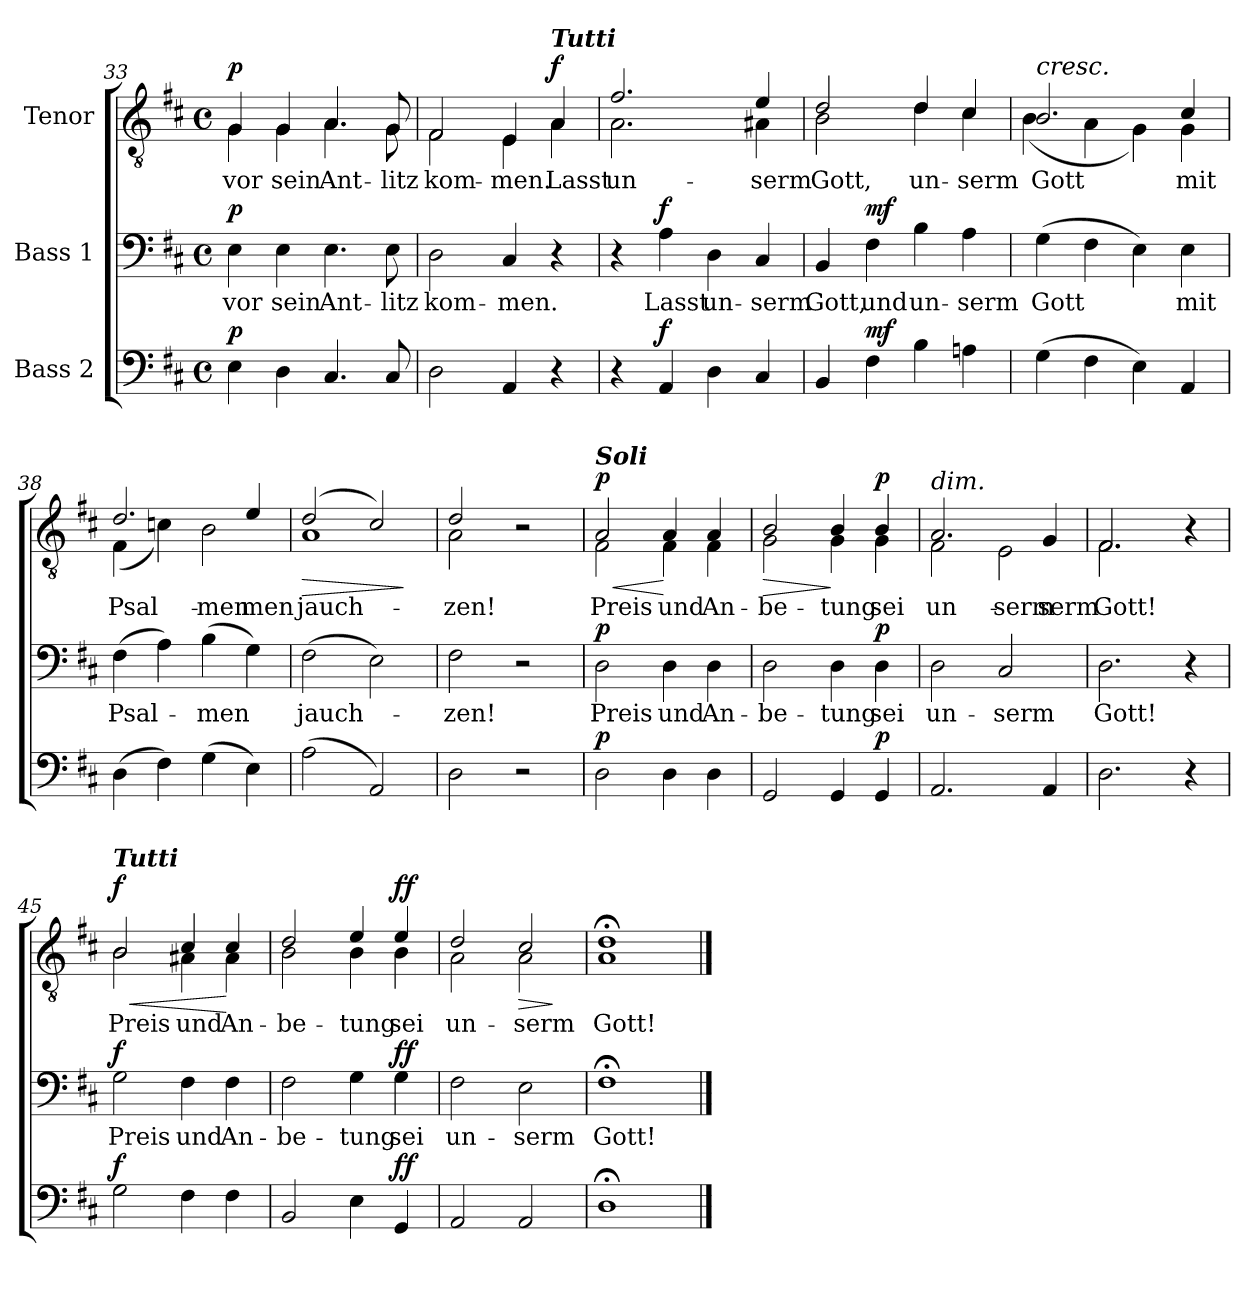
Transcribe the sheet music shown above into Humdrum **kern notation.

**kern	**dynam	**kern	**text	**dynam	**kern	**text	**dynam
*part3	*part3	*part2	*part2	*part2	*part1	*part1	*part1
*staff3	*staff3	*staff2	*staff2	*staff2	*staff1	*staff1	*staff1
*I"Bass 2	*	*I"Bass 1	*	*	*I"Tenor	*	*
*clefF4	*	*clefF4	*	*	*clefGv2	*	*
*k[f#c#]	*	*k[f#c#]	*	*	*k[f#c#]	*	*
*M4/4	*	*M4/4	*	*	*M4/4	*	*
*met(c)	*	*met(c)	*	*	*met(c)	*	*
=33	=33	=33	=33	=33	=33	=33	=33
*	*	*	*	*	*^	*	*
!	!LO:DY:a	!	!	!LO:DY:a	!	!	!	!LO:DY:a
4E\	p	4E\	vor	p	4G/	4G\	vor	p
4D\	.	4E\	sein	.	4G/	4G\	sein	.
4.C#/	.	4.E\	Ant-	.	4.A/	4.A\	Ant-	.
8C#/	.	8E\	-litz	.	8G/	8G\	-litz	.
=34	=34	=34	=34	=34	=34	=34	=34	=34
2D\	.	2D\	kom-	.	2F#/	2F#\	kom-	.
4AA/	.	4C#/	-men.	.	4E/	4E\	-men.	.
!	!	!	!	!	!LO:TX:a:Bi:t=Tutti	!	!	!
!	!	!	!	!	!	!	!	!LO:DY:a
4r	.	4r	.	.	4A/	4A\	Lasst	f
!!LO:LB:g=z	!!
=35	=35	=35	=35	=35	=35	=35	=35	=35
4r	.	4r	.	.	2.f#/	2.A\	un-	.
!	!LO:DY:a	!	!	!LO:DY:a	!	!	!	!
4AA/	f	4A\	Lasst	f	.	.	.	.
4D\	.	4D\	un-	.	.	.	.	.
4C#/	.	4C#/	-serm	.	4e/	4A#X\	-serm	.
=36	=36	=36	=36	=36	=36	=36	=36	=36
4BB/	.	4BB/	Gott,	.	2d/	2B\	Gott,	.
!	!LO:DY:a	!	!	!LO:DY:a	!	!	!	!
4F#\	mf	4F#\	und	mf	.	.	.	.
4B\	.	4B\	un-	.	4d/	4d\	un-	.
4An\	.	4A\	-serm	.	4c#/	4c#\	-serm	.
=37	=37	=37	=37	=37	=37	=37	=37	=37
!	!	!	!	!	!LO:TX:a:i:t=cresc.	!	!	!
(4G\	.	(4G\	Gott	.	2.B/	(4B\	Gott	.
4F#\	.	4F#\	.	.	.	4A\	.	.
4E\)	.	4E\)	.	.	.	4G\)	.	.
4AA/	.	4E\	mit	.	4c#/	4G\	mit	.
=38	=38	=38	=38	=38	=38	=38	=38	=38
(4D\	.	(4F#\	Psal-	.	2.d/	(4F#\	Psal-	.
4F#\)	.	4A\)	.	.	.	4cn\)	.	.
(4G\	.	(4B\	-men	.	.	2B\	-men	.
4E\)	.	4G\)	.	.	4e/	.	-men	.
=39	=39	=39	=39	=39	=39	=39	=39	=39
!	!	!	!	!	!	!	!	!LO:HP:b
(2A\	.	(2F#\	jauch-	.	(2d/	1A	jauch-	>
2AA/)	.	2E\)	.	.	2c#/)	.	.	.
*	*	*	*	*	*v	*v	*	*
.	.	.	.	.	.	.	]
=40	=40	=40	=40	=40	=40	=40	=40
*	*	*	*	*	*^	*	*
2D\	.	2F#\	-zen!	.	2d/	2A\	-zen!	.
2r	.	2r	.	.	2r	2ryy	.	.
!!LO:LB:g=z	!!
=41	=41	=41	=41	=41	=41	=41	=41	=41
!	!	!	!	!	!LO:TX:a:Bi:t=Soli	!	!	!
!	!LO:DY:a	!	!	!LO:DY:a	!	!	!	!LO:HP:b
!	!	!	!	!	!	!	!	!LO:DY:n=1:a
2D\	p	2D\	Preis	p	2A/	2F#\	Preis	< p
4D\	.	4D\	und	.	4A/	4F#\	und	[
4D\	.	4D\	An-	.	4A/	4F#\	An-	.
=42	=42	=42	=42	=42	=42	=42	=42	=42
!	!	!	!	!	!	!	!	!LO:HP:b
2GG/	.	2D\	-be-	.	2B/	2G\	-be-	>
4GG/	.	4D\	-tung	.	4B/	4G\	-tung	]
!	!LO:DY:a	!	!	!LO:DY:a	!	!	!	!LO:DY:a
4GG/	p	4D\	sei	p	4B/	4G\	sei	p
=43	=43	=43	=43	=43	=43	=43	=43	=43
!	!	!	!	!	!LO:TX:a:i:t=dim.	!	!	!
2.AA/	.	2D\	un-	.	2.A/	2F#\	un-	.
.	.	2C#/	-serm	.	.	2E\	-serm	.
4AA/	.	.	.	.	4G/	.	-serm	.
=44	=44	=44	=44	=44	=44	=44	=44	=44
2.D\	.	2.D\	Gott!	.	2.F#/	2.F#\	Gott!	.
4r	.	4r	.	.	4r	4ryy	.	.
=45	=45	=45	=45	=45	=45	=45	=45	=45
!	!	!	!	!	!LO:TX:a:Bi:t=Tutti	!	!	!
!	!LO:DY:a	!	!	!LO:DY:a	!	!	!	!LO:HP:b
!	!	!	!	!	!	!	!	!LO:DY:n=1:a
2G\	f	2G\	Preis	f	2B/	2B\	Preis	< f
4F#\	.	4F#\	und	.	4c#/	4A#X\	und	.
4F#\	.	4F#\	An-	.	4c#/	4A#\	An-	[
=46	=46	=46	=46	=46	=46	=46	=46	=46
2BB/	.	2F#\	-be-	.	2d/	2B\	-be-	.
4E\	.	4G\	-tung	.	4e/	4B\	-tung	.
!	!LO:DY:a	!	!	!LO:DY:a	!	!	!	!LO:DY:a
4GG/	ff	4G\	sei	ff	4e/	4B\	sei	ff
=47	=47	=47	=47	=47	=47	=47	=47	=47
2AA/	.	2F#\	un-	.	2d/	2A\	un-	.
!	!	!	!	!	!	!	!	!LO:HP:b
2AA/	.	2E\	-serm	.	2c#/	2A\	-serm	>
*	*	*	*	*	*v	*v	*	*
.	.	.	.	.	.	.	]
=48	=48	=48	=48	=48	=48	=48	=48
*	*	*	*	*	*^	*	*
1D;<	.	1F#;<	Gott!	.	1d;<	1A	Gott!	.
*	*	*	*	*	*v	*v	*	*
==	==	==	==	==	==	==	==
*-	*-	*-	*-	*-	*-	*-	*-
